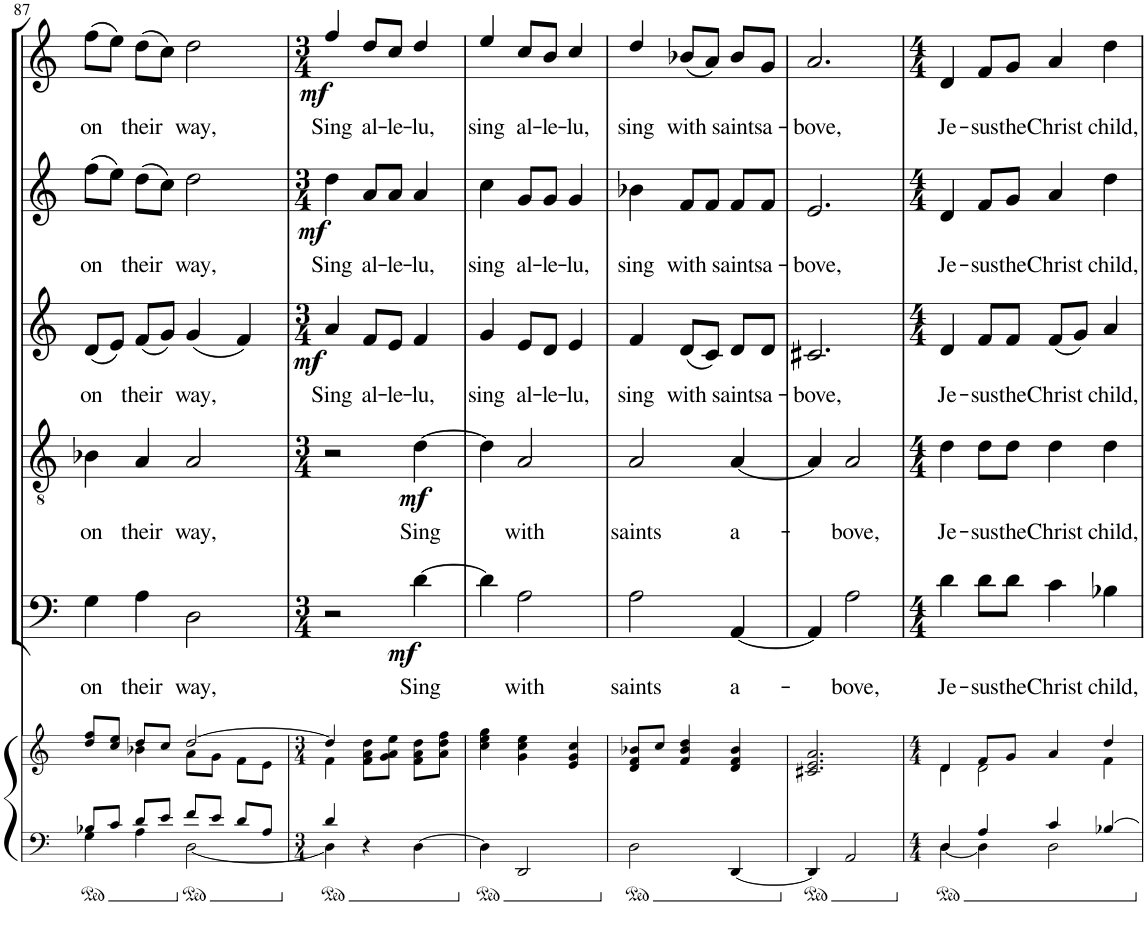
**kern	**kern	**kern	**text	**dynam	**kern	**text	**dynam	**kern	**text	**dynam	**kern	**text	**dynam	**kern	**text	**dynam
*part7	*part6	*part5	*part5	*part5	*part4	*part4	*part4	*part3	*part3	*part3	*part2	*part2	*part2	*part1	*part1	*part1
*staff7	*staff6	*staff5	*staff5	*staff5	*staff4	*staff4	*staff4	*staff3	*staff3	*staff3	*staff2	*staff2	*staff2	*staff1	*staff1	*staff1
*I"LH	*I"RH	*I"Bassi	*	*	*I"Tenori	*	*	*I"Contralti	*	*	*I"Soprani II	*	*	*I"Soprani I	*	*
!!LO:PB:g=z
*clefF4	*clefG2	*clefF4	*	*	*clefGv2	*	*	*clefG2	*	*	*clefG2	*	*	*clefG2	*	*
*	*	*	*	*	*	*	*	*	*	*	*	*	*	*Trd1c2	*	*
*k[]	*k[]	*k[]	*	*	*k[]	*	*	*k[]	*	*	*k[]	*	*	*k[]	*	*
*M4/4	*M4/4	*M4/4	*	*	*M4/4	*	*	*M4/4	*	*	*M4/4	*	*	*M4/4	*	*
*ped	*	*	*	*	*	*	*	*	*	*	*	*	*	*	*	*
=87	=87	=87	=87	=87	=87	=87	=87	=87	=87	=87	=87	=87	=87	=87	=87	=87
*^	*^	*	*	*	*	*	*	*	*	*	*	*	*	*	*	*
!	!	!	!	!	!LO:LY:b	!	!	!LO:LY:b	!	!	!LO:LY:b	!	!	!LO:LY:b	!	!	!LO:LY:b	!
8B-X/L	4G\	8dd/ 8ff/L	4ryy	4G\	on	.	4B-X\	on	.	(8d/L	on	.	(8ff\L	on	.	(8ff\L	on	.
8c/J	.	8cc/ 8ee/J	.	.	.	.	.	.	.	8e/J)	.	.	8ee\J)	.	.	8ee\J)	.	.
!	!	!	!	!	!LO:LY:b	!	!	!LO:LY:b	!	!	!LO:LY:b	!	!	!LO:LY:b	!	!	!LO:LY:b	!
8d/L	4A\	8dd/L	4b-X\	4A\	their	.	4A/	their	.	(8f/L	their	.	(8dd\L	their	.	(8dd\L	their	.
8e/J	.	8cc/J	.	.	.	.	.	.	.	8g/J)	.	.	8cc\J)	.	.	8cc\J)	.	.
*Xped	*	*	*	*	*	*	*	*	*	*	*	*	*	*	*	*	*	*
*ped	*	*	*	*	*	*	*	*	*	*	*	*	*	*	*	*	*	*
!	!	!	!	!	!LO:LY:b	!	!	!LO:LY:b	!	!	!LO:LY:b	!	!	!LO:LY:b	!	!	!LO:LY:b	!
8f/L	[2D\	[2dd/	8a\L	2D\	way,	.	2A/	way,	.	(4g/	way,	.	2dd\	way,	.	2dd\	way,	.
8e/J	.	.	8g\J	.	.	.	.	.	.	.	.	.	.	.	.	.	.	.
8d/L	.	.	8f\L	.	.	.	.	.	.	4f/)	.	.	.	.	.	.	.	.
8A/J	.	.	8e\J	.	.	.	.	.	.	.	.	.	.	.	.	.	.	.
=88	=88	=88	=88	=88	=88	=88	=88	=88	=88	=88	=88	=88	=88	=88	=88	=88	=88	=88
*M3/4	*	*M3/4	*	*M3/4	*	*	*M3/4	*	*	*M3/4	*	*	*M3/4	*	*	*M3/4	*	*
*Xped	*	*	*	*	*	*	*	*	*	*	*	*	*	*	*	*	*	*
*ped	*	*	*	*	*	*	*	*	*	*	*	*	*	*	*	*	*	*
!	!	!	!	!	!	!	!	!	!	!	!LO:LY:b	!LO:DY:b	!	!LO:LY:b	!LO:DY:b	!	!LO:LY:b	!LO:DY:b
4d/	4D\]	4dd/]	4f\	2r	.	.	2r	.	.	4a/	Sing	mf	4dd\	Sing	mf	4ff/	Sing	mf
!	!	!	!	!	!	!	!	!	!	!	!LO:LY:b	!	!	!LO:LY:b	!	!	!LO:LY:b	!
4r	2ryy	8f\ 8a\ 8dd\L	2ryy	.	.	.	.	.	.	8f/L	al-	.	8a/L	al-	.	8dd/L	al-	.
!	!	!	!	!	!	!	!	!	!	!	!LO:LY:b	!	!	!LO:LY:b	!	!	!LO:LY:b	!
.	.	8g\ 8a\ 8ee\J	.	.	.	.	.	.	.	8e/J	-le-	.	8a/J	-le-	.	8cc/J	-le-	.
!	!	!	!	!	!LO:LY:b	!LO:DY:b	!	!LO:LY:b	!LO:DY:b	!	!LO:LY:b	!	!	!LO:LY:b	!	!	!LO:LY:b	!
[4D\	.	8f\ 8a\ 8dd\L	.	[4d\	Sing	mf	[4d\	Sing	mf	4f/	-lu,	.	4a/	-lu,	.	4dd/	-lu,	.
.	.	8a\ 8dd\ 8ff\J	.	.	.	.	.	.	.	.	.	.	.	.	.	.	.	.
*v	*v	*	*	*	*	*	*	*	*	*	*	*	*	*	*	*	*	*
*	*v	*v	*	*	*	*	*	*	*	*	*	*	*	*	*	*	*
=89	=89	=89	=89	=89	=89	=89	=89	=89	=89	=89	=89	=89	=89	=89	=89	=89
*Xped	*	*	*	*	*	*	*	*	*	*	*	*	*	*	*	*
*ped	*	*	*	*	*	*	*	*	*	*	*	*	*	*	*	*
!	!	!	!	!	!	!	!	!	!LO:LY:b	!	!	!LO:LY:b	!	!	!LO:LY:b	!
4D\]	4cc\ 4ee\ 4gg\	4d\]	.	.	4d\]	.	.	4g/	sing	.	4cc\	sing	.	4ee/	sing	.
!	!	!	!LO:LY:b	!	!	!LO:LY:b	!	!	!LO:LY:b	!	!	!LO:LY:b	!	!	!LO:LY:b	!
2DD/	4g\ 4cc\ 4ee\	2A\	with	.	2A/	with	.	8e/L	al-	.	8g/L	al-	.	8cc/L	al-	.
!	!	!	!	!	!	!	!	!	!LO:LY:b	!	!	!LO:LY:b	!	!	!LO:LY:b	!
.	.	.	.	.	.	.	.	8d/J	-le-	.	8g/J	-le-	.	8b/J	-le-	.
!	!	!	!	!	!	!	!	!	!LO:LY:b	!	!	!LO:LY:b	!	!	!LO:LY:b	!
.	4e/ 4g/ 4cc/	.	.	.	.	.	.	4e/	-lu,	.	4g/	-lu,	.	4cc/	-lu,	.
=90	=90	=90	=90	=90	=90	=90	=90	=90	=90	=90	=90	=90	=90	=90	=90	=90
*Xped	*	*	*	*	*	*	*	*	*	*	*	*	*	*	*	*
*ped	*	*	*	*	*	*	*	*	*	*	*	*	*	*	*	*
!	!	!	!LO:LY:b	!	!	!LO:LY:b	!	!	!LO:LY:b	!	!	!LO:LY:b	!	!	!LO:LY:b	!
2D\	8d/ 8f/ 8b-X/L	2A\	saints	.	2A/	saints	.	4f/	sing	.	4b-X\	sing	.	4dd/	sing	.
.	8cc/J	.	.	.	.	.	.	.	.	.	.	.	.	.	.	.
!	!	!	!	!	!	!	!	!	!LO:LY:b	!	!	!LO:LY:b	!	!	!LO:LY:b	!
.	4f/ 4b-/ 4dd/	.	.	.	.	.	.	(8d/L	with	.	8f/L	with	.	(8b-X/L	with	.
.	.	.	.	.	.	.	.	8c/J)	.	.	8f/J	.	.	8a/J)	.	.
!	!	!	!LO:LY:b	!	!	!LO:LY:b	!	!	!LO:LY:b	!	!	!LO:LY:b	!	!	!LO:LY:b	!
[4DD/	4d/ 4f/ 4b-/	[4AA/	a-	.	[4A/	a-	.	8d/L	saints	.	8f/L	saints	.	8b-/L	saints	.
!	!	!	!	!	!	!	!	!	!LO:LY:b	!	!	!LO:LY:b	!	!	!LO:LY:b	!
.	.	.	.	.	.	.	.	8d/J	a-	.	8f/J	a-	.	8g/J	a-	.
=91	=91	=91	=91	=91	=91	=91	=91	=91	=91	=91	=91	=91	=91	=91	=91	=91
*Xped	*	*	*	*	*	*	*	*	*	*	*	*	*	*	*	*
*ped	*	*	*	*	*	*	*	*	*	*	*	*	*	*	*	*
!	!	!	!	!	!	!	!	!	!LO:LY:b	!	!	!LO:LY:b	!	!	!LO:LY:b	!
4DD/]	2.c#X/ 2.e/ 2.a/	4AA/]	.	.	4A/]	.	.	2.c#X/	-bove,	.	2.e/	-bove,	.	2.a/	-bove,	.
!	!	!	!LO:LY:b	!	!	!LO:LY:b	!	!	!	!	!	!	!	!	!	!
2AA/	.	2A\	-bove,	.	2A/	-bove,	.	.	.	.	.	.	.	.	.	.
=92	=92	=92	=92	=92	=92	=92	=92	=92	=92	=92	=92	=92	=92	=92	=92	=92
*M4/4	*M4/4	*M4/4	*	*	*M4/4	*	*	*M4/4	*	*	*M4/4	*	*	*M4/4	*	*
*Xped	*	*	*	*	*	*	*	*	*	*	*	*	*	*	*	*
*ped	*	*	*	*	*	*	*	*	*	*	*	*	*	*	*	*
*^	*^	*	*	*	*	*	*	*	*	*	*	*	*	*	*	*
!	!	!	!	!	!LO:LY:b	!	!	!LO:LY:b	!	!	!LO:LY:b	!	!	!LO:LY:b	!	!	!LO:LY:b	!
4D/	[4D\	4d/	4d\	4d\	Je-	.	4d\	Je-	.	4d/	Je-	.	4d/	Je-	.	4d/	Je-	.
!	!	!	!	!	!LO:LY:b	!	!	!LO:LY:b	!	!	!LO:LY:b	!	!	!LO:LY:b	!	!	!LO:LY:b	!
4A/	4D\]	8f/L	2d\	8d\L	-sus	.	8d\L	-sus	.	8f/L	-sus	.	8f/L	-sus	.	8f/L	-sus	.
!	!	!	!	!	!LO:LY:b	!	!	!LO:LY:b	!	!	!LO:LY:b	!	!	!LO:LY:b	!	!	!LO:LY:b	!
.	.	8g/J	.	8d\J	the	.	8d\J	the	.	8f/J	the	.	8g/J	the	.	8g/J	the	.
!	!	!	!	!	!LO:LY:b	!	!	!LO:LY:b	!	!	!LO:LY:b	!	!	!LO:LY:b	!	!	!LO:LY:b	!
4c/	2D\	4a/	.	4c\	Christ	.	4d\	Christ	.	(8f/L	Christ	.	4a/	Christ	.	4a/	Christ	.
.	.	.	.	.	.	.	.	.	.	8g/J)	.	.	.	.	.	.	.	.
!	!	!	!	!	!LO:LY:b	!	!	!LO:LY:b	!	!	!LO:LY:b	!	!	!LO:LY:b	!	!	!LO:LY:b	!
[4B-X/	.	4dd/	4f\	4B-X\	child,	.	4d\	child,	.	4a/	child,	.	4dd\	child,	.	4dd\	child,	.
*v	*v	*	*	*	*	*	*	*	*	*	*	*	*	*	*	*	*	*
*Xped	*	*	*	*	*	*	*	*	*	*	*	*	*	*	*	*	*
*	*v	*v	*	*	*	*	*	*	*	*	*	*	*	*	*	*	*
=	=	=	=	=	=	=	=	=	=	=	=	=	=	=	=	=
*-	*-	*-	*-	*-	*-	*-	*-	*-	*-	*-	*-	*-	*-	*-	*-	*-
